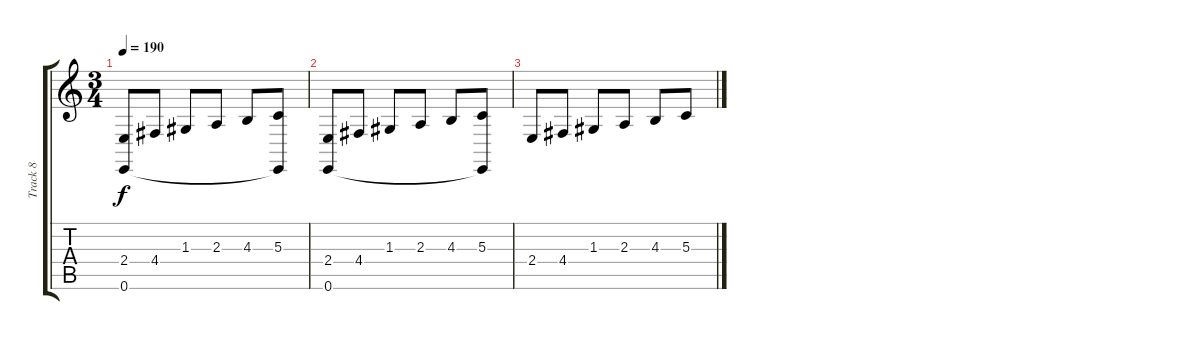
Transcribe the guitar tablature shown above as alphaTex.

\track ("Track 8" "Track 8") {instrument choiraahs}
\staff {score tabs}
\tuning (E4 B3 G3 D3 A2 E2) {hide}
\ts (3 4)
\tempo 190
\clef g2
\ks c
(2.4 0.6).8{dy f} 4.4.8 1.3.8 2.3.8 4.3.8 (5.3 0.6{t}).8 |
(2.4 0.6).8 4.4.8 1.3.8 2.3.8 4.3.8 (5.3 0.6{t}).8 |
2.4.8 4.4.8 1.3.8 2.3.8 4.3.8 5.3.8
